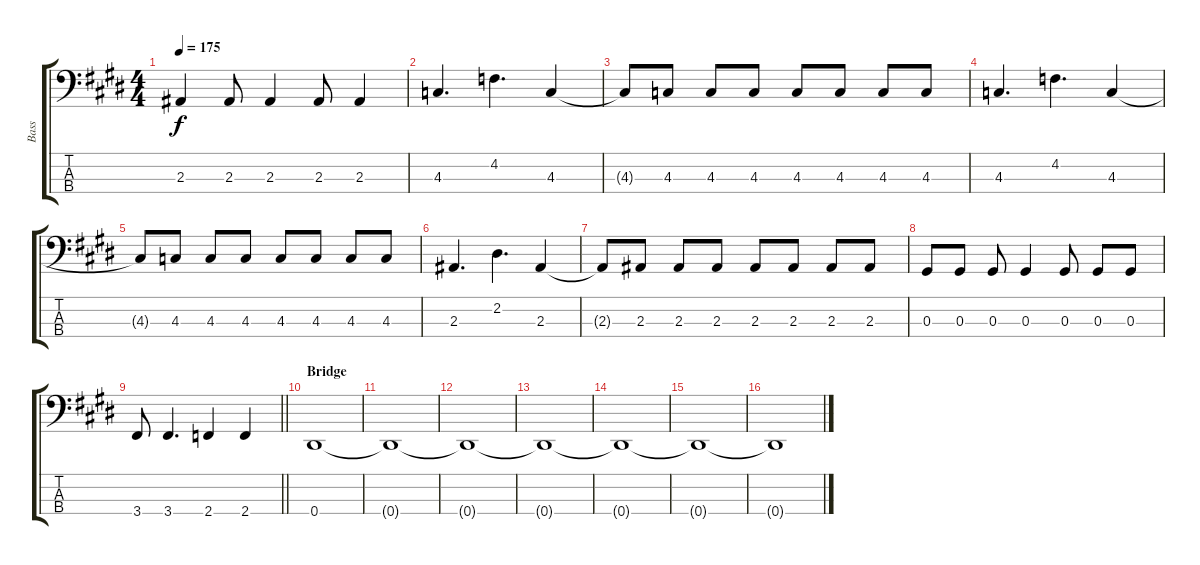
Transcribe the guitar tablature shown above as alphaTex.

\track ("Bass" "Bass") {instrument electricbassfinger}
\staff {score tabs}
\tuning (Gb2 Db2 Ab1 Eb1) {hide}
\ts (4 4)
\tempo 175
\clef f4
\ks e
2.3.4{dy f} 2.3.8 2.3.4 2.3.8 2.3.4 |
4.3.4{d} 4.2.4{d} 4.3.4 |
4.3{t}.8 4.3.8 4.3.8 4.3.8 4.3.8 4.3.8 4.3.8 4.3.8 |
4.3.4{d} 4.2.4{d} 4.3.4 |
4.3{t}.8 4.3.8 4.3.8 4.3.8 4.3.8 4.3.8 4.3.8 4.3.8 |
2.3.4{d} 2.2.4{d} 2.3.4 |
2.3{t}.8 2.3.8 2.3.8 2.3.8 2.3.8 2.3.8 2.3.8 2.3.8 |
0.3.8 0.3.8 0.3.8 0.3.4 0.3.8 0.3.8 0.3.8 |
\barLineRight lightlight
3.4.8 3.4.4{d} 2.4.4 2.4.4 |
\section ("" "Bridge")
0.4.1 |
0.4{t}.1 |
0.4{t}.1 |
0.4{t}.1 |
0.4{t}.1 |
0.4{t}.1 |
0.4{t}.1
